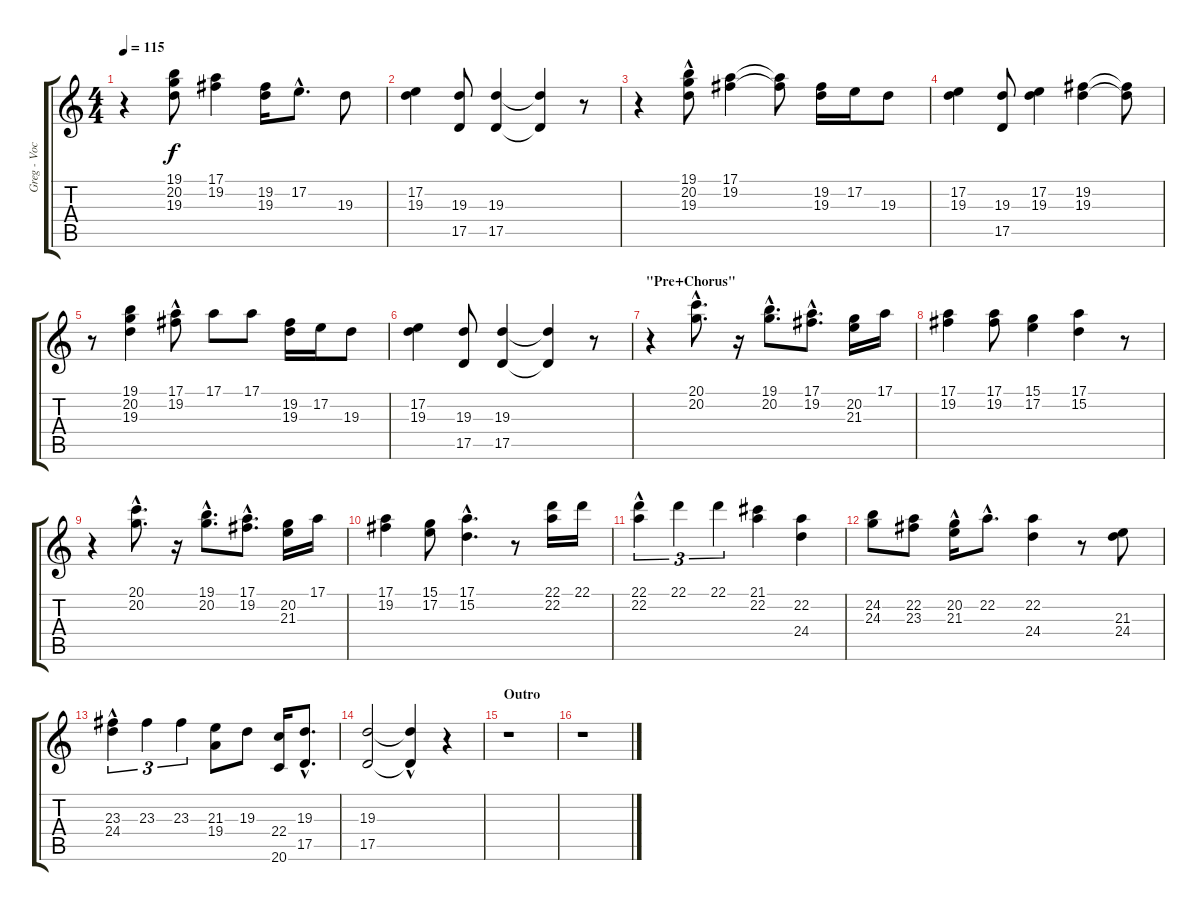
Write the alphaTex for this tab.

\track ("Greg - Vocal" "Greg - Voc") {instrument lead6voice}
\staff {score tabs}
\tuning (E4 B3 G3 D3 A2 E2) {hide}
\ts (4 4)
\tempo 115
\clef g2
\ks c
r.4{dy f} (19.1 20.2 19.3).8 (17.1 19.2).4 (19.2 19.3).16 17.2{hac}.8{d} 19.3.8 |
(17.2 19.3).4 (19.3 17.5).8 (19.3 17.5).4 (19.3{t} 17.5{t}).4 r.8 |
r.4 (19.1 20.2 19.3{hac}).8 (17.1 19.2).4 (17.1{t} 19.2{t}).8 (19.2 19.3).16 17.2.16 19.3.8 |
(17.2 19.3).4 (19.3 17.5).8 (17.2 19.3).4 (19.2 19.3).4 (19.2{t} 19.3{t}).8 |
r.8 (19.1 20.2 19.3).4 (17.1 19.2{hac}).8 17.1.8 17.1.8 (19.2 19.3).16 17.2.16 19.3.8 |
(17.2 19.3).4 (19.3 17.5).8 (19.3 17.5).4 (19.3{t} 17.5{t}).4 r.8 |
\section ("" "\"Pre+Chorus\"")
r.4 (20.1{hac} 20.2{hac}).8{d} r.16 (19.1{hac} 20.2{hac}).8{d} (17.1{hac} 19.2{hac}).8{d} (20.2 21.3).16 17.1.16 |
(17.1 19.2).4 (17.1 19.2).8 (15.1 17.2).4 (17.1 15.2).4 r.8 |
r.4 (20.1{hac} 20.2{hac}).8{d} r.16 (19.1{hac} 20.2{hac}).8{d} (17.1{hac} 19.2{hac}).8{d} (20.2 21.3).16 17.1.16 |
(17.1 19.2).4 (15.1 17.2).8 (17.1{hac} 15.2{hac}).4{d} r.8 (22.1 22.2).16 22.1.16 |
(22.1 22.2{hac}).4{tu (3 2)} 22.1.4{tu (3 2)} 22.1.4{tu (3 2)} (21.1 22.2).4 (22.2 24.4).4 |
(24.2 24.3).8 (22.2 23.3).8 (20.2 21.3{hac}).16 22.2{hac}.8{d} (22.2 24.4).4 r.8 (21.3 24.4).8 |
(23.3 24.4{hac}).4{tu (3 2)} 23.3.4{tu (3 2)} 23.3.4{tu (3 2)} (21.3 19.4).8 19.3.8 (22.4 20.6).16 (19.3{hac} 17.5{hac}).8{d} |
(19.3 17.5).2 (19.3{t} 17.5{hac t}).4 r.4 |
\section ("" "Outro")
r.1 |
r.1
